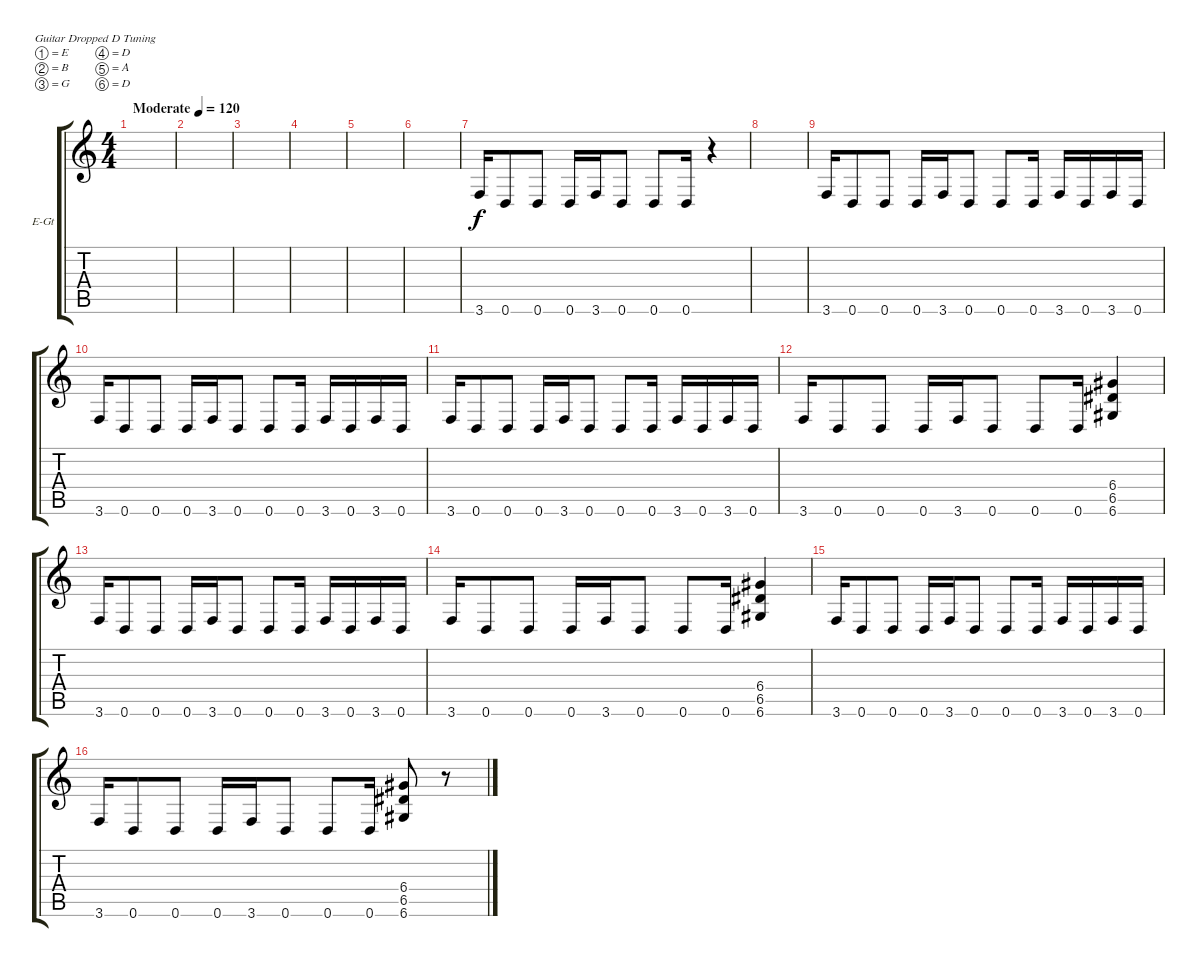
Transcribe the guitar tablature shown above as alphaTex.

\bracketExtendMode groupsimilarinstruments
\firstSystemTrackNameOrientation horizontal
\otherSystemsTrackNameOrientation horizontal
\track ("2nd guitar" "E-Gt") {instrument distortionguitar}
\staff {score tabs}
\tuning (E4 B3 G3 D3 A2 D2)
\ts (4 4)
\beaming (8 2 2 2 2)
\tempo (120 "Moderate")
\clef g2
\ks c
|
|
|
|
|
|
3.6.16 0.6.8 0.6.8 0.6.16 3.6.16 0.6.8 0.6.8 0.6.16 r.4 |
|
3.6.16 0.6.8 0.6.8 0.6.16 3.6.16 0.6.8 0.6.8 0.6.16 3.6.16 0.6.16 3.6.16 0.6.16 |
3.6.16 0.6.8 0.6.8 0.6.16 3.6.16 0.6.8 0.6.8 0.6.16 3.6.16 0.6.16 3.6.16 0.6.16 |
3.6.16 0.6.8 0.6.8 0.6.16 3.6.16 0.6.8 0.6.8 0.6.16 3.6.16 0.6.16 3.6.16 0.6.16 |
3.6.16 0.6.8 0.6.8 0.6.16 3.6.16 0.6.8 0.6.8 0.6.16 (6.4 6.5 6.6).4 |
3.6.16 0.6.8 0.6.8 0.6.16 3.6.16 0.6.8 0.6.8 0.6.16 3.6.16 0.6.16 3.6.16 0.6.16 |
3.6.16 0.6.8 0.6.8 0.6.16 3.6.16 0.6.8 0.6.8 0.6.16 (6.4 6.5 6.6).4 |
3.6.16 0.6.8 0.6.8 0.6.16 3.6.16 0.6.8 0.6.8 0.6.16 3.6.16 0.6.16 3.6.16 0.6.16 |
3.6.16 0.6.8 0.6.8 0.6.16 3.6.16 0.6.8 0.6.8 0.6.16 (6.4 6.5 6.6).8 r.8
